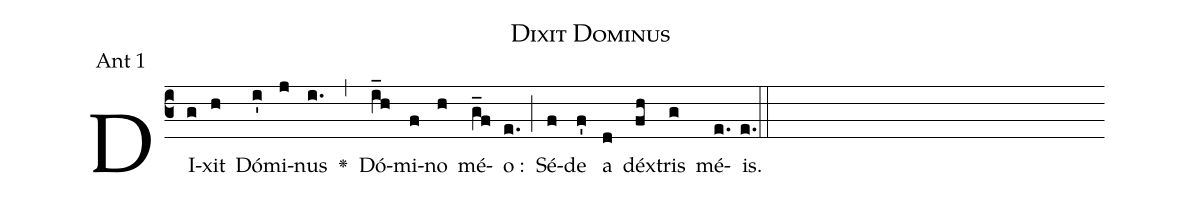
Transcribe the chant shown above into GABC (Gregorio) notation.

name: Dixit Dominus;
office-part: Ant 1;
def-m1:}{\greseteolcustos{manual}{;
def-m2:\ifx\breakbeforeEuouae\undefined\else;
def-m3:\fi}	\ifx\noeuouae\undefined\def\noeuouae{F}\fi	\if\noeuouae F{;
def-m4:}\fi;
%%
% The syntax in this part is called gabc. Please refer to http://home.gna.org/gregorio/gabc/#basis

(c3)DI(g)xit(h) Dó(i')mi(j)nus(i.) <v>\greheightstar</v>(,) Dó(i_h)mi(f)no(h) mé(g_f)o :(e.) (;)
Sé(f)de(f') a(d) déx(fh)tris(g) mé(e.[em1])is.(e.) (::[em2]z[em3])
E(i) u(i) o(j) u(i) a(h) e.(ih..) (::[em4])
